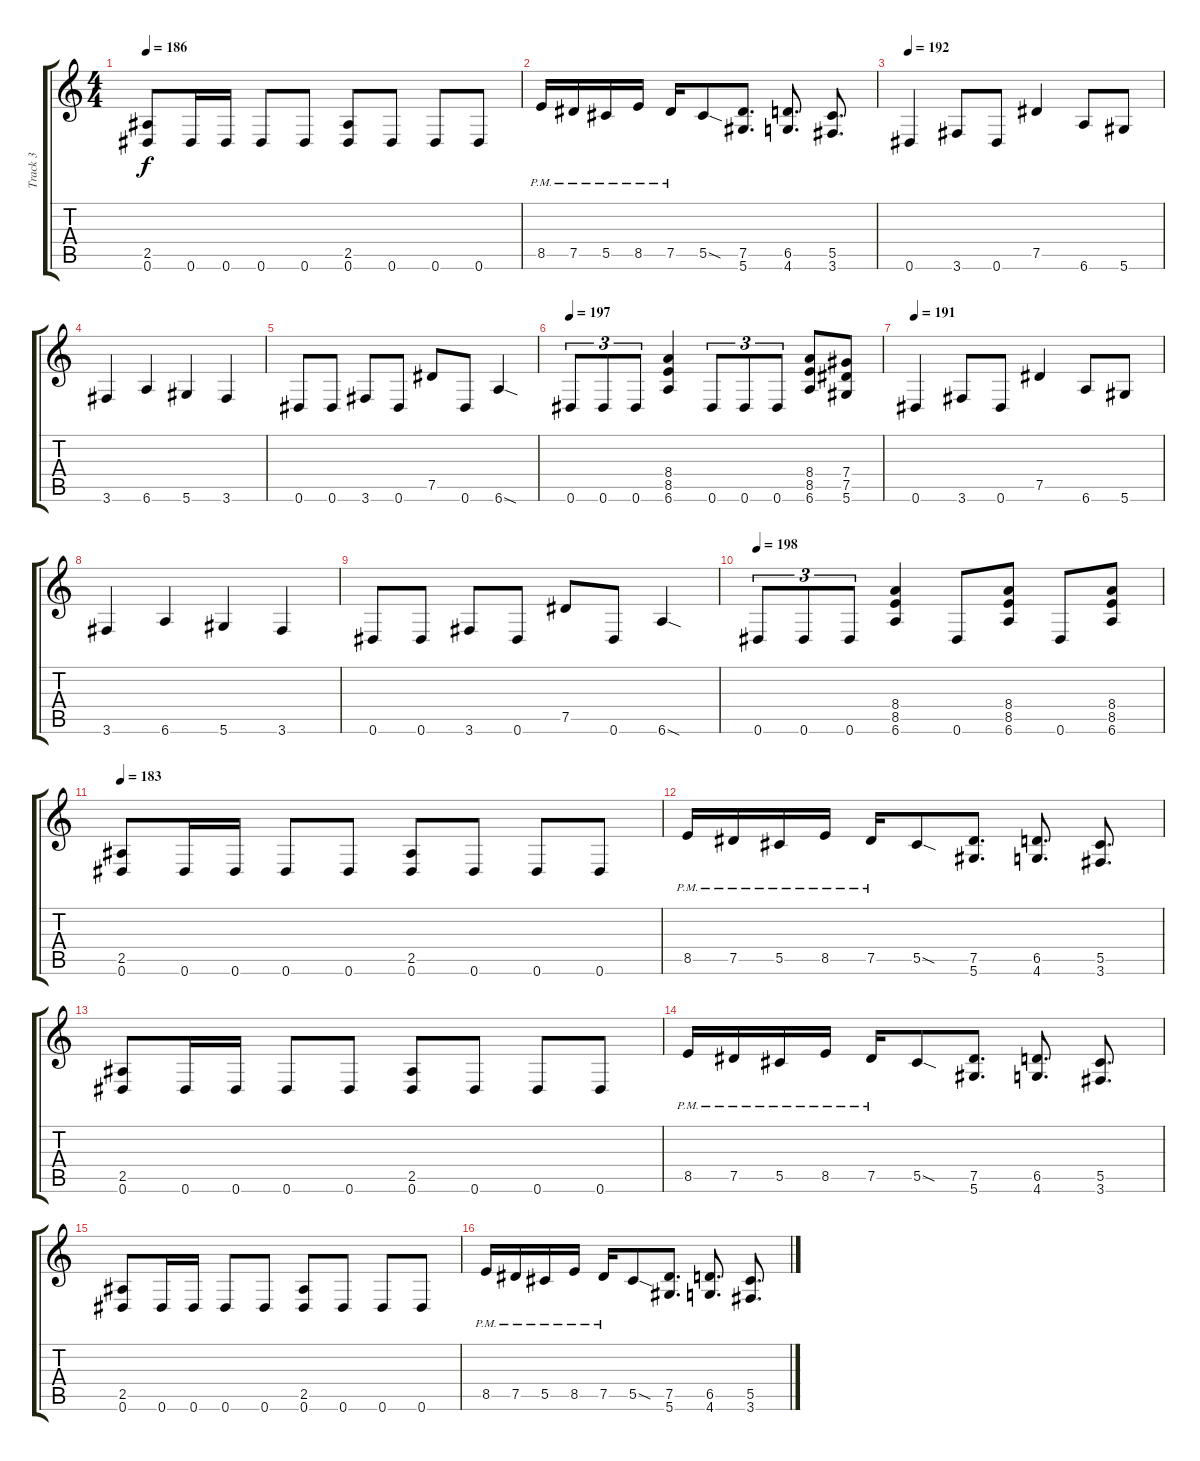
\track ("Track 3" "Track 3") {instrument distortionguitar}
\staff {score tabs}
\tuning (Eb4 Bb3 Gb3 Db3 Ab2 Eb2) {hide}
\ts (4 4)
\tempo 186
\clef g2
\ks c
(2.5 0.6).8{dy f} 0.6.16 0.6.16 0.6.8 0.6.8 (2.5 0.6).8 0.6.8 0.6.8 0.6.8 |
8.5{pm}.16 7.5{pm}.16 5.5{pm}.16 8.5{pm}.16 7.5{pm}.16 5.5{sod}.8 (7.5 5.6).8{d} (6.5 4.6).8{d} (5.5 3.6).8{d} |
\tempo 192
0.6.4 3.6.8 0.6.8 7.5.4 6.6.8 5.6.8 |
3.6.4 6.6.4 5.6.4 3.6.4 |
0.6.8 0.6.8 3.6.8 0.6.8 7.5.8 0.6.8 6.6{sod}.4 |
\tempo 197
0.6.8{tu (3 2)} 0.6.8{tu (3 2)} 0.6.8{tu (3 2)} (8.4 8.5 6.6).4 0.6.8{tu (3 2)} 0.6.8{tu (3 2)} 0.6.8{tu (3 2)} (8.4 8.5 6.6).8 (7.4 7.5 5.6).8 |
\tempo 191
0.6.4 3.6.8 0.6.8 7.5.4 6.6.8 5.6.8 |
3.6.4 6.6.4 5.6.4 3.6.4 |
0.6.8 0.6.8 3.6.8 0.6.8 7.5.8 0.6.8 6.6{sod}.4 |
\tempo 198
0.6.8{tu (3 2)} 0.6.8{tu (3 2)} 0.6.8{tu (3 2)} (8.4 8.5 6.6).4 0.6.8 (8.4 8.5 6.6).8 0.6.8 (8.4 8.5 6.6).8 |
\tempo 183
(2.5 0.6).8 0.6.16 0.6.16 0.6.8 0.6.8 (2.5 0.6).8 0.6.8 0.6.8 0.6.8 |
8.5{pm}.16 7.5{pm}.16 5.5{pm}.16 8.5{pm}.16 7.5{pm}.16 5.5{sod}.8 (7.5 5.6).8{d} (6.5 4.6).8{d} (5.5 3.6).8{d} |
(2.5 0.6).8 0.6.16 0.6.16 0.6.8 0.6.8 (2.5 0.6).8 0.6.8 0.6.8 0.6.8 |
8.5{pm}.16 7.5{pm}.16 5.5{pm}.16 8.5{pm}.16 7.5{pm}.16 5.5{sod}.8 (7.5 5.6).8{d} (6.5 4.6).8{d} (5.5 3.6).8{d} |
(2.5 0.6).8 0.6.16 0.6.16 0.6.8 0.6.8 (2.5 0.6).8 0.6.8 0.6.8 0.6.8 |
8.5{pm}.16 7.5{pm}.16 5.5{pm}.16 8.5{pm}.16 7.5{pm}.16 5.5{sod}.8 (7.5 5.6).8{d} (6.5 4.6).8{d} (5.5 3.6).8{d}
